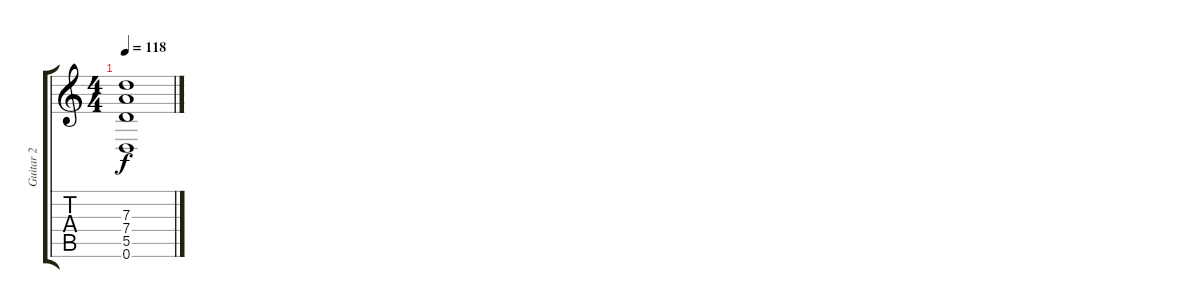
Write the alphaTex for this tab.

\track ("Guitar 2" "Guitar 2") {instrument distortionguitar}
\staff {score tabs}
\tuning (E4 B3 G3 D3 A2 D2) {hide}
\ts (4 4)
\tempo 118
\clef g2
\ks c
(7.3 7.4 5.5 0.6).1{dy f}
